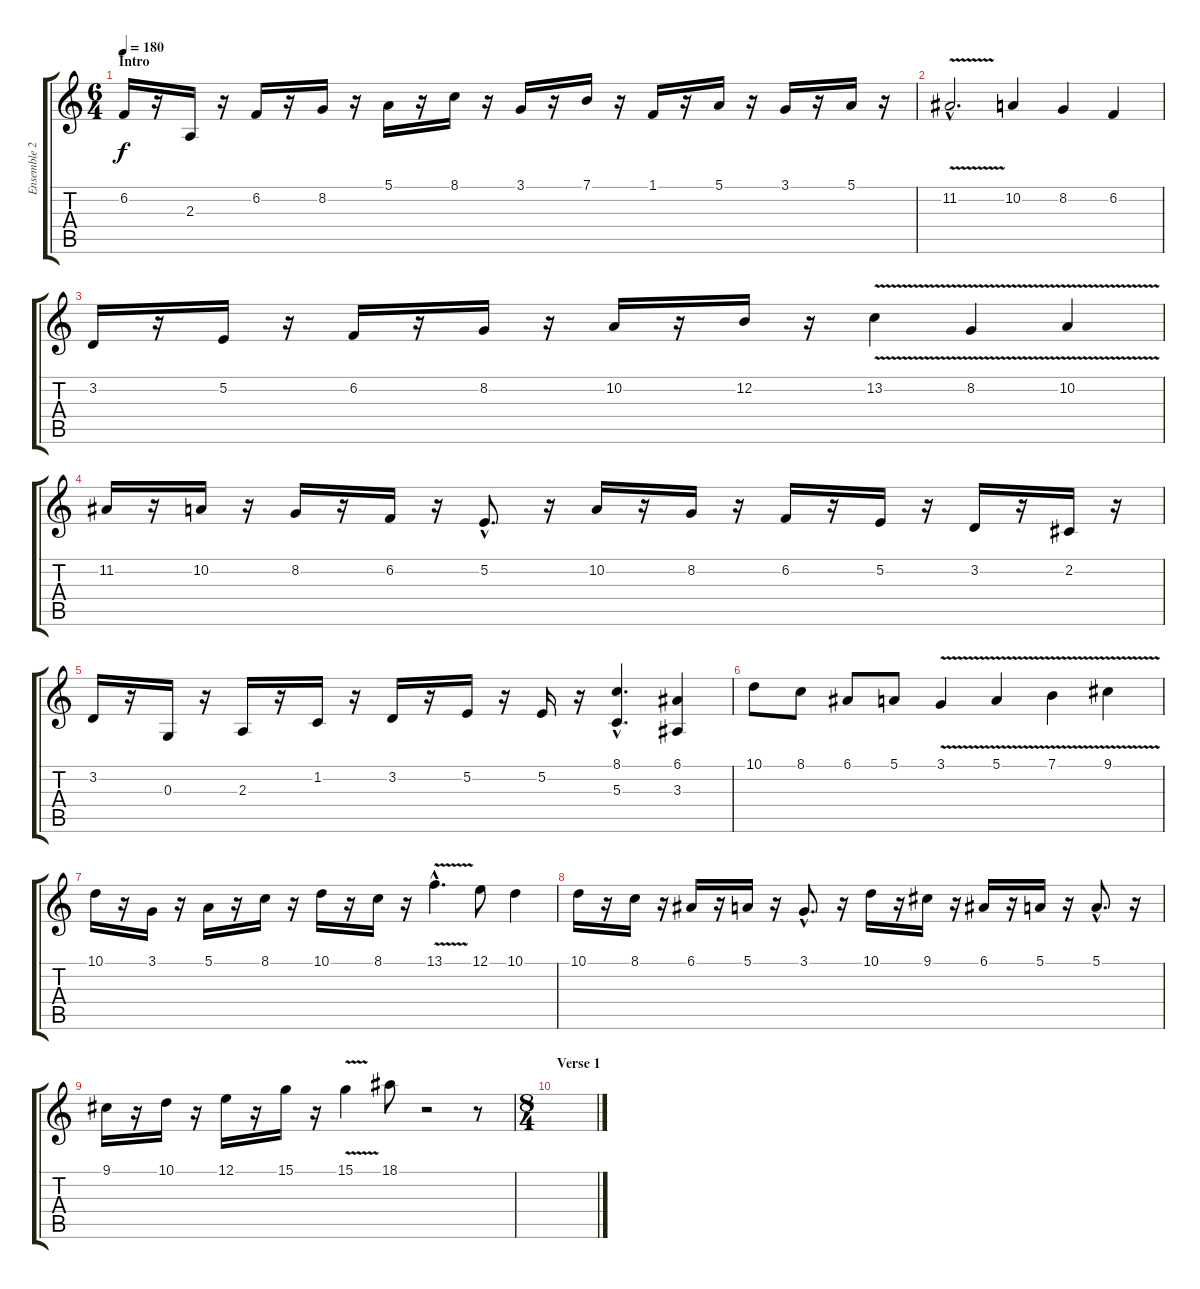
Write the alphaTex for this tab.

\track ("Ensemble 2" "Ensemble 2") {instrument stringensemble1}
\staff {score tabs}
\tuning (E4 B3 G3 D3 A2 E2) {hide}
\ts (6 4)
\section ("" "Intro")
\tempo 180
\clef g2
\ks c
6.2.16{dy f instrument stringensemble1} r.16 2.3.16 r.16 6.2.16 r.16 8.2.16 r.16 5.1.16 r.16 8.1.16 r.16 3.1.16 r.16 7.1.16 r.16 1.1.16 r.16 5.1.16 r.16 3.1.16 r.16 5.1.16 r.16 |
11.2{v hac}.2{d} 10.2.4 8.2.4 6.2.4 |
3.2.16 r.16 5.2.16 r.16 6.2.16 r.16 8.2.16 r.16 10.2.16 r.16 12.2.16 r.16 13.2{v}.4 8.2{v}.4 10.2{v}.4 |
11.2.16 r.16 10.2.16 r.16 8.2.16 r.16 6.2.16 r.16 5.2{hac}.8{d} r.16 10.2.16 r.16 8.2.16 r.16 6.2.16 r.16 5.2.16 r.16 3.2.16 r.16 2.2.16 r.16 |
3.2.16 r.16 0.3.16 r.16 2.3.16 r.16 1.2.16 r.16 3.2.16 r.16 5.2.16 r.16 5.2.16 r.16 (8.1{hac} 5.3{hac}).4{d} (6.1 3.3).4 |
10.1.8 8.1.8 6.1.8 5.1.8 3.1{v}.4 5.1{v}.4 7.1{v}.4 9.1{v}.4 |
10.1.16 r.16 3.1.16 r.16 5.1.16 r.16 8.1.16 r.16 10.1.16 r.16 8.1.16 r.16 13.1{v hac}.4{d} 12.1.8 10.1.4 |
10.1.16 r.16 8.1.16 r.16 6.1.16 r.16 5.1.16 r.16 3.1{hac}.8{d} r.16 10.1.16 r.16 9.1.16 r.16 6.1.16 r.16 5.1.16 r.16 5.1{hac}.8{d} r.16 |
9.1.16 r.16 10.1.16 r.16 12.1.16 r.16 15.1.16 r.16 15.1{v}.4 18.1.8 r.2 r.8 |
\ts (8 4)
\section ("" "Verse 1")
